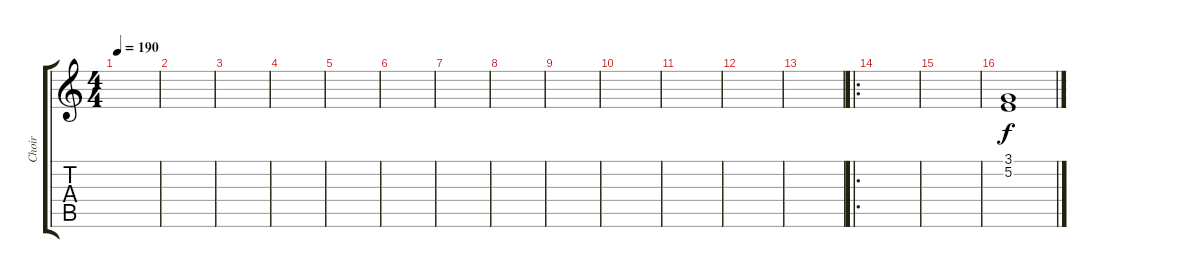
\track ("Choir" "Choir") {instrument choiraahs}
\staff {score tabs}
\tuning (E4 B3 G3 D3 A2 E2) {hide}
\ts (4 4)
\tempo 190
\clef g2
\ks c
|
|
|
|
|
|
|
|
|
|
|
|
|
\ro
|
|
(3.1 5.2).1
